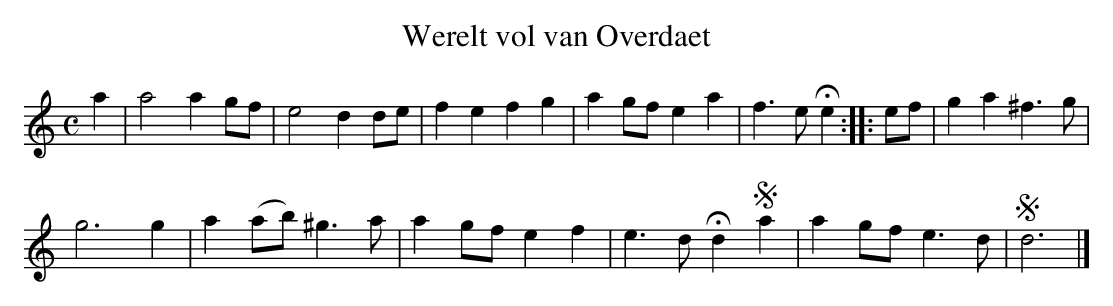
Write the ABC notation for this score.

X:1
T:Werelt vol van Overdaet
M:C
K:Ddor
a2|a4a2gf|e4d2de|f2e2f2g2|a2gfe2a2|f3e!fermata!e2:||:ef|g2a2^f3g|
g6g2|a2(ab)^g3a|a2gfe2f2|e3d!fermata!d2!segno!a2|a2gfe3d|!segno!d6|]
